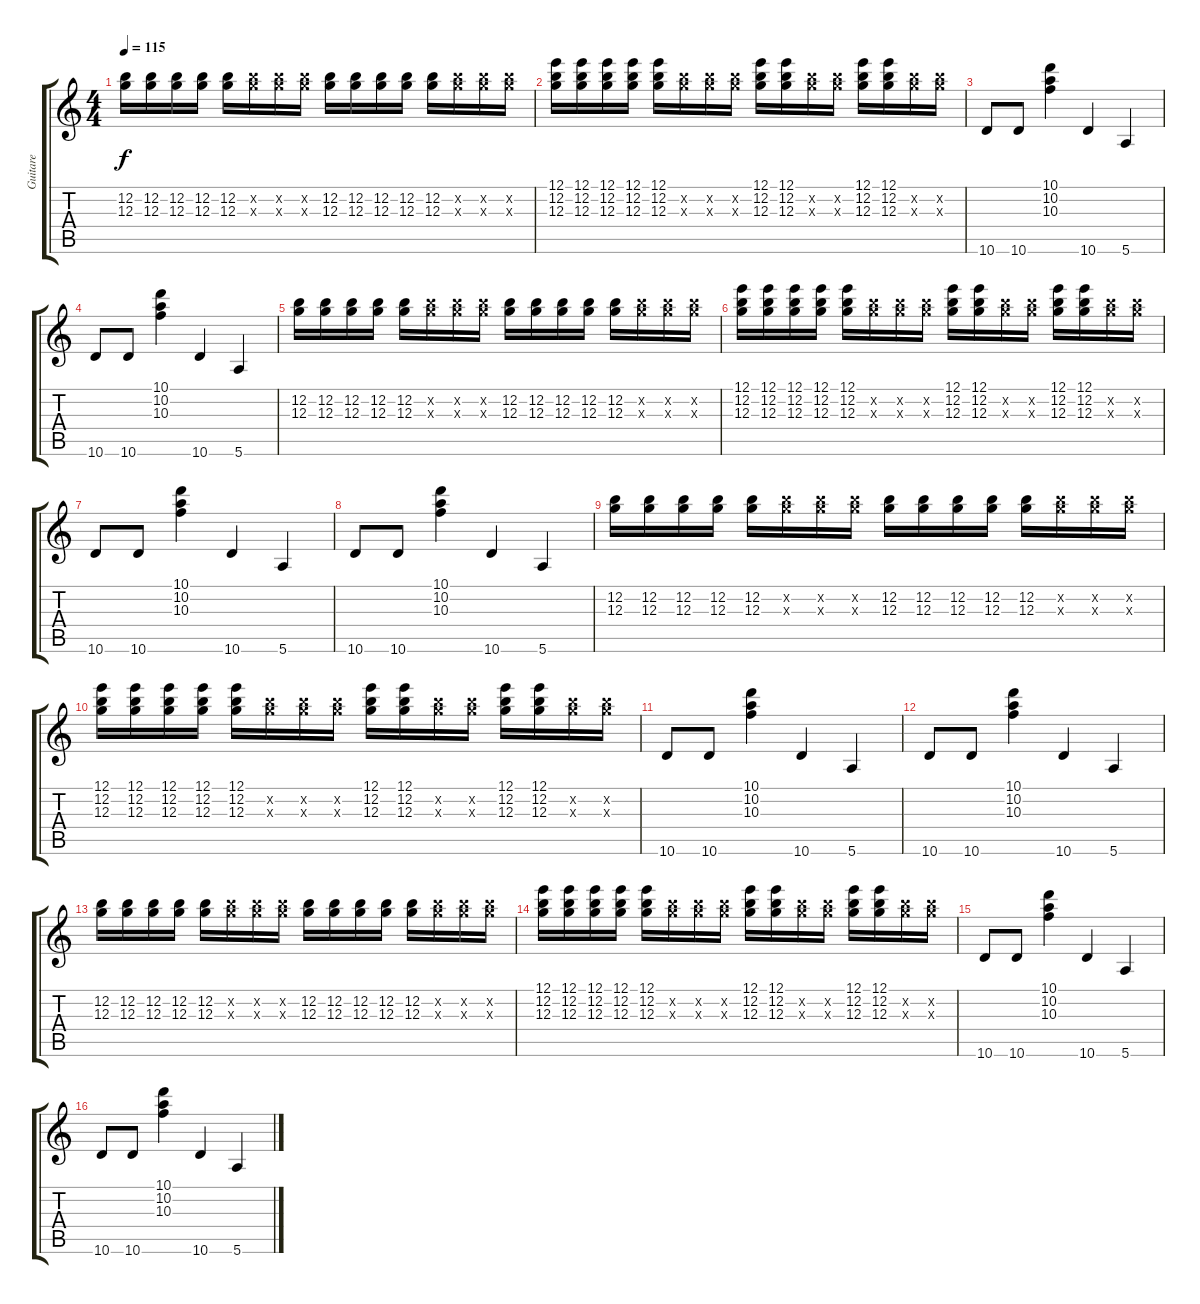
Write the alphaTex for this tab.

\track ("Guitare" "Guitare") {instrument distortionguitar}
\staff {score tabs}
\tuning (E4 B3 G3 D3 A2 E2) {hide}
\ts (4 4)
\tempo 115
\clef g2
\ks c
(12.2 12.3).16{dy f} (12.2 12.3).16 (12.2 12.3).16 (12.2 12.3).16 (12.2 12.3).16 (12.2{x} 12.3{x}).16 (12.2{x} 12.3{x}).16 (12.2{x} 12.3{x}).16 (12.2 12.3).16 (12.2 12.3).16 (12.2 12.3).16 (12.2 12.3).16 (12.2 12.3).16 (12.2{x} 12.3{x}).16 (12.2{x} 12.3{x}).16 (12.2{x} 12.3{x}).16 |
(12.1 12.2 12.3).16 (12.1 12.2 12.3).16 (12.1 12.2 12.3).16 (12.1 12.2 12.3).16 (12.1 12.2 12.3).16 (12.2{x} 12.3{x}).16 (12.2{x} 12.3{x}).16 (12.2{x} 12.3{x}).16 (12.1 12.2 12.3).16 (12.1 12.2 12.3).16 (12.2{x} 12.3{x}).16 (12.2{x} 12.3{x}).16 (12.1 12.2 12.3).16 (12.1 12.2 12.3).16 (12.2{x} 12.3{x}).16 (12.2{x} 12.3{x}).16 |
10.6.8 10.6.8 (10.1 10.2 10.3).4 10.6.4 5.6.4 |
10.6.8 10.6.8 (10.1 10.2 10.3).4 10.6.4 5.6.4 |
(12.2 12.3).16 (12.2 12.3).16 (12.2 12.3).16 (12.2 12.3).16 (12.2 12.3).16 (12.2{x} 12.3{x}).16 (12.2{x} 12.3{x}).16 (12.2{x} 12.3{x}).16 (12.2 12.3).16 (12.2 12.3).16 (12.2 12.3).16 (12.2 12.3).16 (12.2 12.3).16 (12.2{x} 12.3{x}).16 (12.2{x} 12.3{x}).16 (12.2{x} 12.3{x}).16 |
(12.1 12.2 12.3).16 (12.1 12.2 12.3).16 (12.1 12.2 12.3).16 (12.1 12.2 12.3).16 (12.1 12.2 12.3).16 (12.2{x} 12.3{x}).16 (12.2{x} 12.3{x}).16 (12.2{x} 12.3{x}).16 (12.1 12.2 12.3).16 (12.1 12.2 12.3).16 (12.2{x} 12.3{x}).16 (12.2{x} 12.3{x}).16 (12.1 12.2 12.3).16 (12.1 12.2 12.3).16 (12.2{x} 12.3{x}).16 (12.2{x} 12.3{x}).16 |
10.6.8 10.6.8 (10.1 10.2 10.3).4 10.6.4 5.6.4 |
10.6.8 10.6.8 (10.1 10.2 10.3).4 10.6.4 5.6.4 |
(12.2 12.3).16 (12.2 12.3).16 (12.2 12.3).16 (12.2 12.3).16 (12.2 12.3).16 (12.2{x} 12.3{x}).16 (12.2{x} 12.3{x}).16 (12.2{x} 12.3{x}).16 (12.2 12.3).16 (12.2 12.3).16 (12.2 12.3).16 (12.2 12.3).16 (12.2 12.3).16 (12.2{x} 12.3{x}).16 (12.2{x} 12.3{x}).16 (12.2{x} 12.3{x}).16 |
(12.1 12.2 12.3).16 (12.1 12.2 12.3).16 (12.1 12.2 12.3).16 (12.1 12.2 12.3).16 (12.1 12.2 12.3).16 (12.2{x} 12.3{x}).16 (12.2{x} 12.3{x}).16 (12.2{x} 12.3{x}).16 (12.1 12.2 12.3).16 (12.1 12.2 12.3).16 (12.2{x} 12.3{x}).16 (12.2{x} 12.3{x}).16 (12.1 12.2 12.3).16 (12.1 12.2 12.3).16 (12.2{x} 12.3{x}).16 (12.2{x} 12.3{x}).16 |
10.6.8 10.6.8 (10.1 10.2 10.3).4 10.6.4 5.6.4 |
10.6.8 10.6.8 (10.1 10.2 10.3).4 10.6.4 5.6.4 |
(12.2 12.3).16 (12.2 12.3).16 (12.2 12.3).16 (12.2 12.3).16 (12.2 12.3).16 (12.2{x} 12.3{x}).16 (12.2{x} 12.3{x}).16 (12.2{x} 12.3{x}).16 (12.2 12.3).16 (12.2 12.3).16 (12.2 12.3).16 (12.2 12.3).16 (12.2 12.3).16 (12.2{x} 12.3{x}).16 (12.2{x} 12.3{x}).16 (12.2{x} 12.3{x}).16 |
(12.1 12.2 12.3).16 (12.1 12.2 12.3).16 (12.1 12.2 12.3).16 (12.1 12.2 12.3).16 (12.1 12.2 12.3).16 (12.2{x} 12.3{x}).16 (12.2{x} 12.3{x}).16 (12.2{x} 12.3{x}).16 (12.1 12.2 12.3).16 (12.1 12.2 12.3).16 (12.2{x} 12.3{x}).16 (12.2{x} 12.3{x}).16 (12.1 12.2 12.3).16 (12.1 12.2 12.3).16 (12.2{x} 12.3{x}).16 (12.2{x} 12.3{x}).16 |
10.6.8 10.6.8 (10.1 10.2 10.3).4 10.6.4 5.6.4 |
10.6.8 10.6.8 (10.1 10.2 10.3).4 10.6.4 5.6.4
